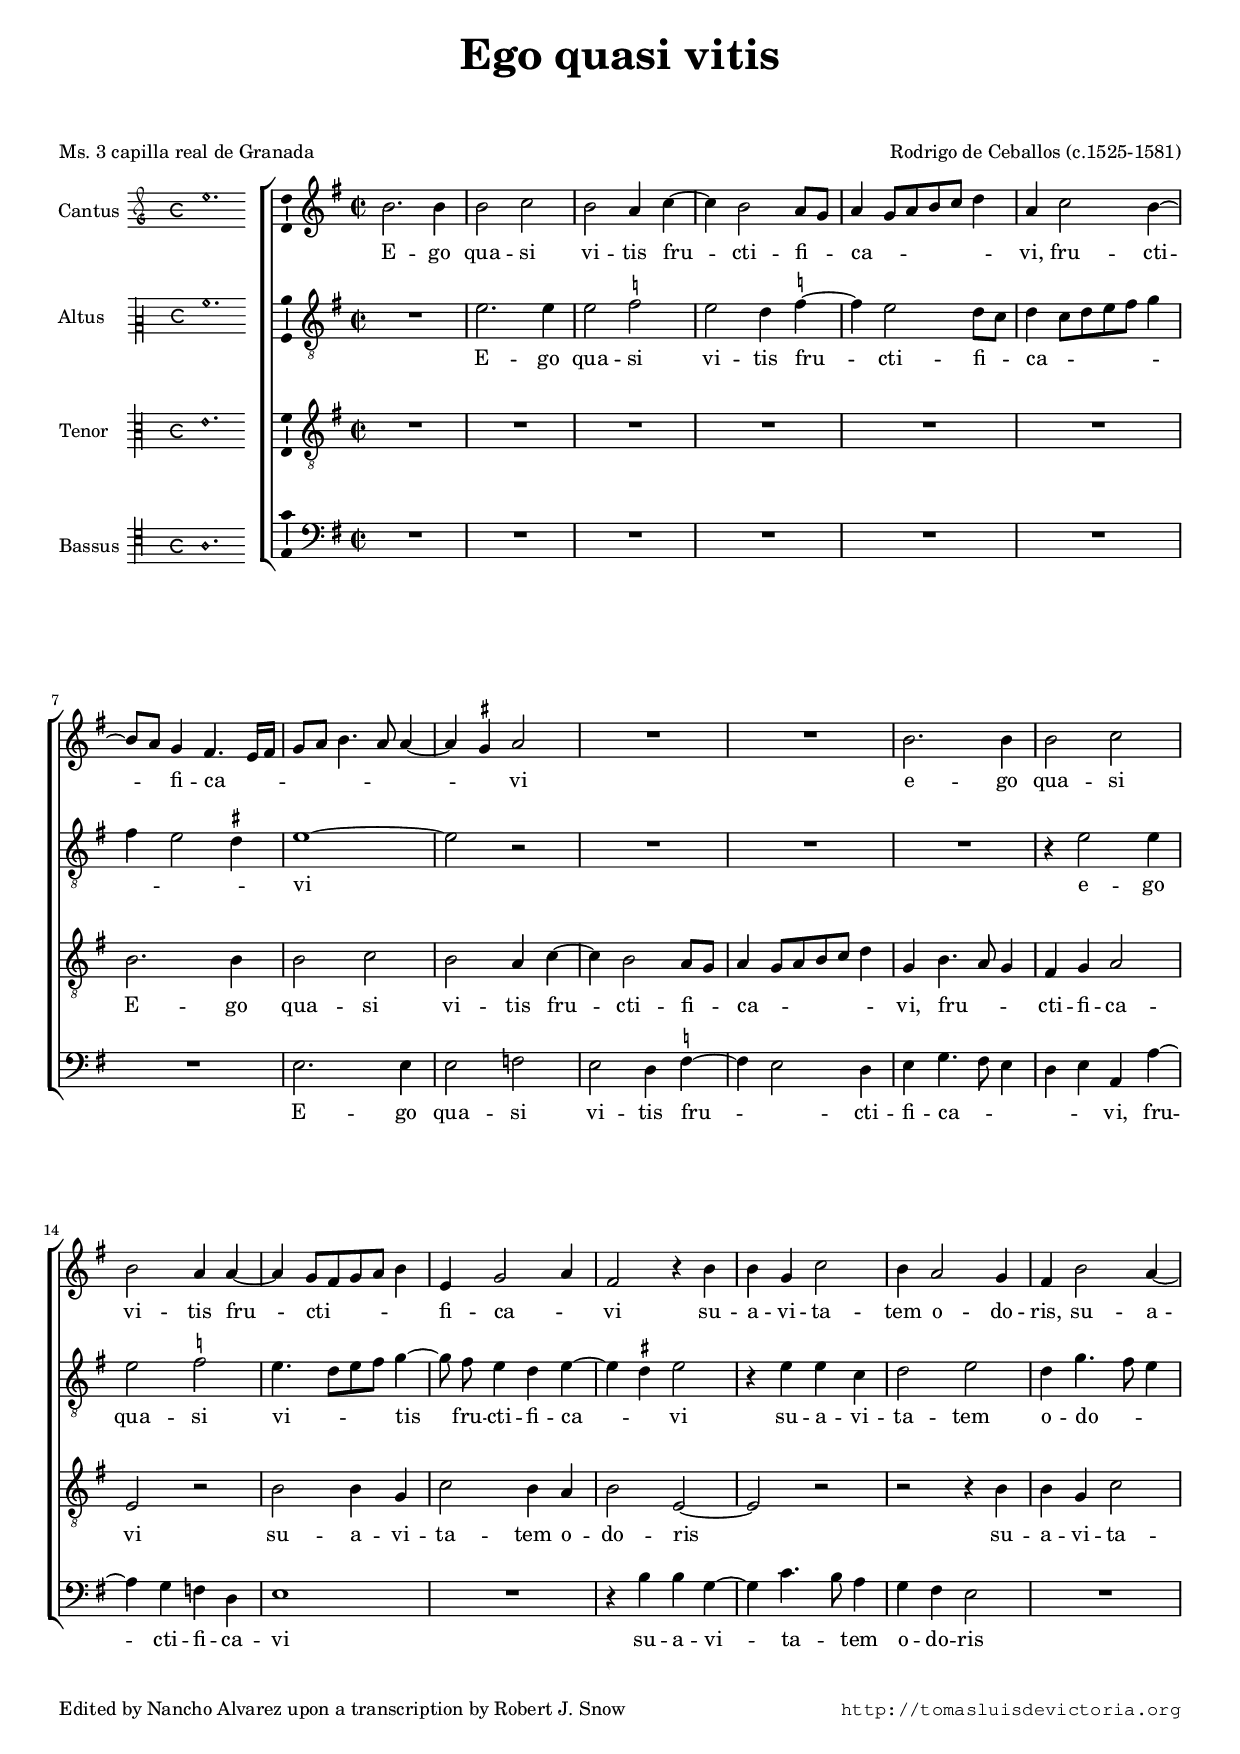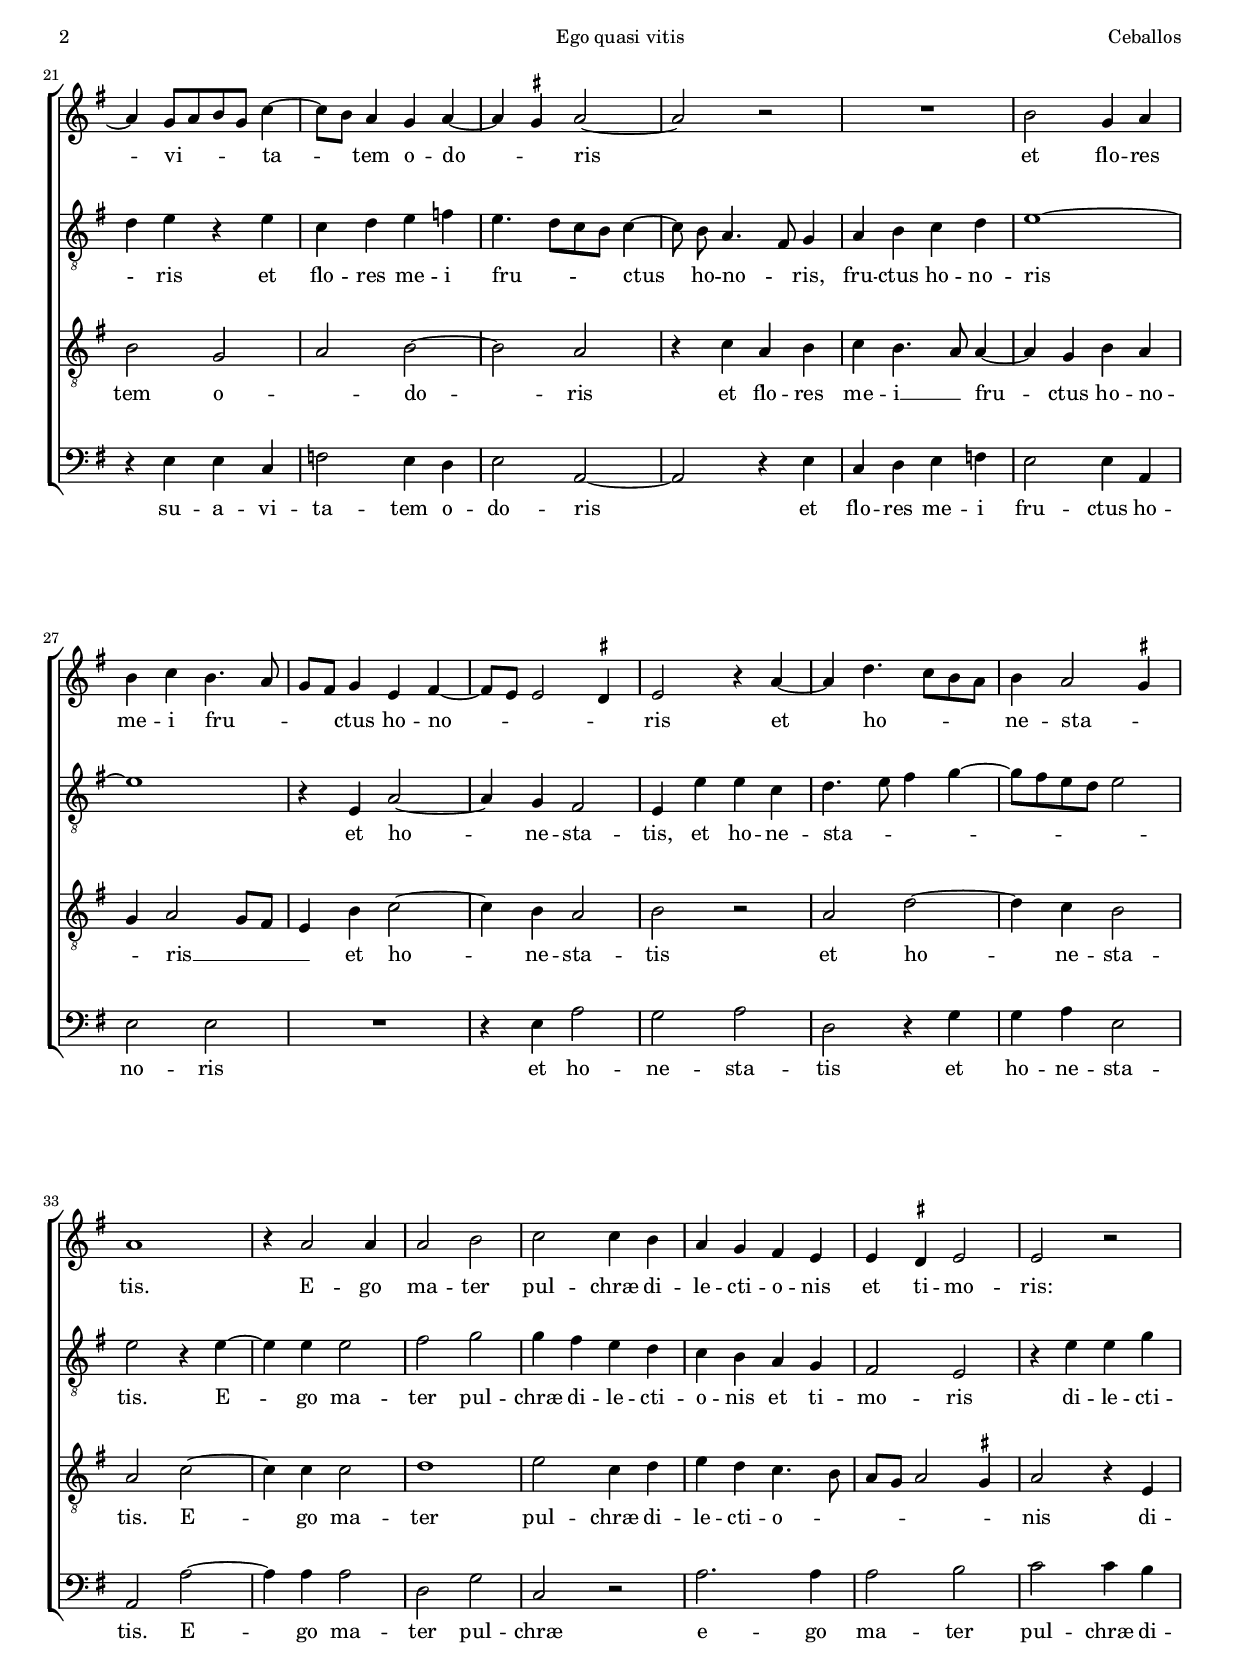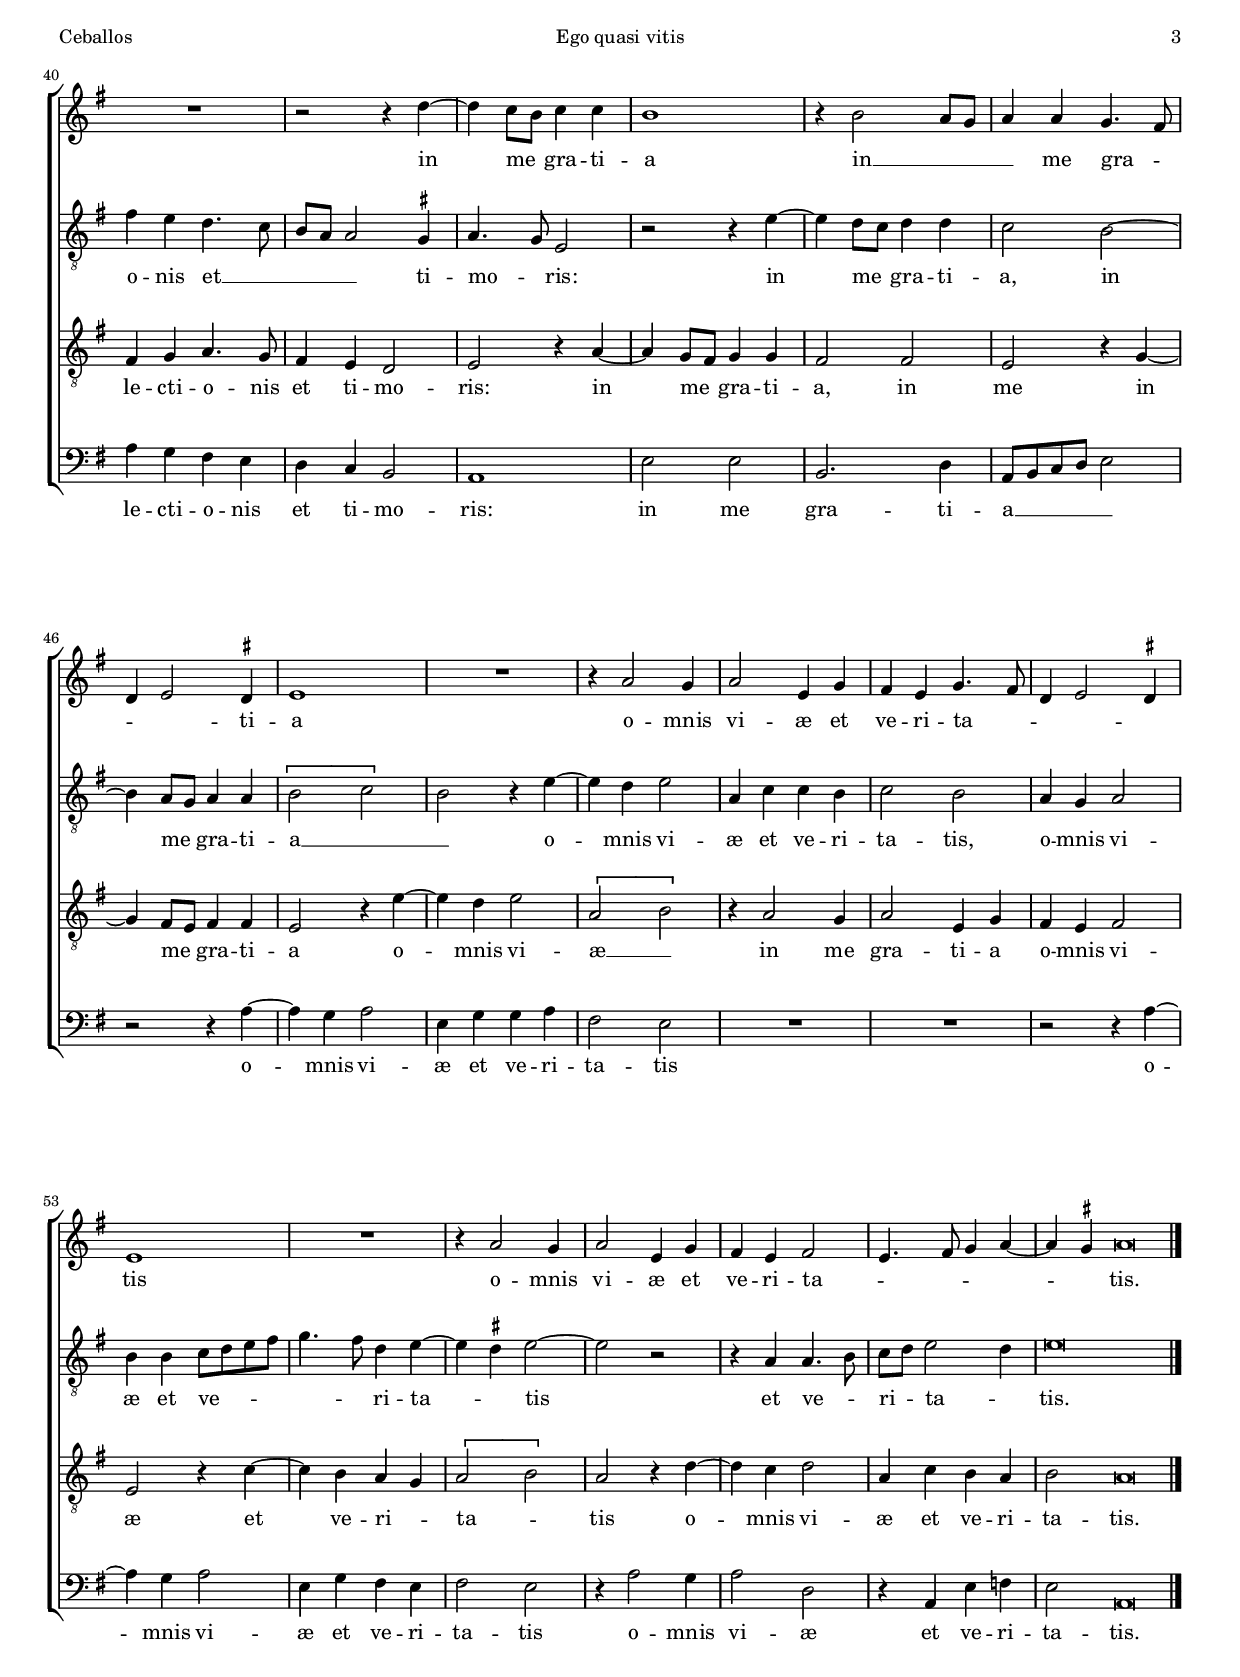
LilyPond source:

\version "2.18.0"

#(set-default-paper-size "a4")
#(set-global-staff-size 16.4)
#(ly:set-option 'point-and-click #f)
%mobile -s15.5 -i3.2

italicas=\override LyricText.font-shape = #'italic
rectas=\override LyricText.font-shape = #'upright
ss=\once \set suggestAccidentals = ##t
incipitwidth = 20
mtempo={\tempo 4 = 100}
mtempob={\tempo 4 = 50}
mt=#(define-music-function (parser location offset) (number?) ; move lyric text
      #{ \once \override LyricText.X-offset = -$offset #})

htitle="Ego quasi vitis"
hcomposer="Ceballos"

\header {
	title=\markup{\fontsize #3 "Ego quasi vitis"}
	%subtitle=""
	subsubtitle=\markup{\null \vspace #2 }
	composer="Rodrigo de Ceballos (c.1525-1581)"
        pdfauthor=\composer
	%opus="(-)"
	poet=\markup{"Ms. 3 capilla real de Granada"}
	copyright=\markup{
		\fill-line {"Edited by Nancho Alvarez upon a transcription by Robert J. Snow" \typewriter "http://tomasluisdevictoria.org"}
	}
%	tagline=""
}

global={\key c \major \time 2/2 \skip 1*59
	%\override Score.TimeSignature.break-visibility = #'#(#f #t #t)
	\bar "|."
}


cantus=\relative c''{
	e2. e4
	e2 f
	e d4 f ~
	f4 e2 d8 c
	d4 c8[ d e f] g4
	d4 f2 e4 ~
	e8 d c4 b4. a16 b
	c8 d e4. d8 d4 ~
	d \ss cis4 d2
	R1*2
	e2. e4
	e2 f
	e d4 d ~
	d c8[ b c d] e4
	a,4 c2 d4
	b2 r4 e
	e c f2
	e4 d2 c4
	b e2 d4 ~
	d c8[ d e c] f4 ~
	f8 e d4 c d ~
	d \ss cis4 d2 ~
	d r
	R1
	e2 c4 d
	e f e4. d8
	c b c4 a b ~
	b8 a a2 \ss gis4
	a2 r4 d ~
	d g4. f8 e d
	e4 d2 \ss cis4
	d1
	r4 d2 d4
	d2 e
	f f4 e
	d c b a
	a \ss gis a2
	a r
	R1
	r2 r4 g' ~
	g f8 e f4 f
	e1
	r4 e2 d8 c
	d4 d c4. b8
	g4 a2 \ss gis4
	a1
	R1
	r4 d2 c4
	d2 a4 c
	b a c4. b8
	g4 a2 \ss gis4
	a1
	R1
	r4 d2 c4
	d2 a4 c
	b a b2
	a4. b8 c4 d ~
	d \ss cis \mtempob d\breve*1/4
}

altus=\relative c''{
	R1
	a2. a4
	a2 \ss bes
	a2 g4 \ss bes ~
	bes4 a2 g8 f
	g4 f8[ g a b] c4
	b4 a2 \ss gis4
	a1 ~
	a2 r
	R1*3
	r4 a2 a4
	a2 \ss bes
	a4. g8[ a b] c4 ~
	c8 \noBeam b a4 g a ~
	a \ss gis a2
	r4 a a f
	g2 a
	g4 c4. b8 a4
	g a r a
	f g a bes
	a4. g8[ f e] f4 ~
	f8 \noBeam e d4. b8 c4
	d4 e f g
	a1 ~
	a
	r4 a, d2 ~
	d4 c b2
	a4 a' a f
	g4. a8 b4 c ~
	c8 b a g a2
	a r4 a ~
	a4 a a2
	b c
	c4 b a g
	f e d c
	b2 a
	r4 a' a c
	b a g4. f8
	e d d2 \ss cis4
	d4. c8 a2
	r2 r4 a' ~
	a4 g8 f g4 g
	f2 e ~
	e4 d8 c d4 d
	\[e2 f\]
	e2 r4 a ~
	a g a2
	d,4 f f e
	f2 e
	d4 c d2
	e4 e f8 g a b
	c4. b8 g4 a ~
	a \ss gis a2 ~
	a r
	r4 d, d4. e8
	f g a2 g4
	a\breve*1/2
}

tenor=\relative c'{
	R1*6
	e2. e4
	e2 f
	e d4 f ~
	f4 e2 d8 c
	d4 c8[ d e f] g4
	c, e4. d8 c4
	b c d2
	a r
	e' e4 c
	f2 e4 d
	e2 a, ~
	a r
	r2 r4 e' 
	e c f2
	e c
	d e ~
	e d
	r4 f d e
	f4 e4. d8 d4 ~
	d c e d
	c d2 c8 b
	a4 e' f2 ~
	f4 e d2
	e r
	d2 g ~
	g4 f e2
	d f ~
	f4 f f2
	g1
	a2 f4 g
	a g f4. e8
	d8 c d2 \ss cis4
	d2 r4 a
	b c d4. c8
	b4 a g2
	a r4 d ~
	d4 c8 b c4 c
	b2 b
	a r4 c ~
	c b8 a b4 b
	a2 r4 a' ~
	a g a2
	\[d,2 e\]
	r4 d2 c4
	d2 a4 c
	b a b2
	a r4 f' ~
	f4 e d c
	\[d2 e\]
	d2 r4 g ~
	g4 f g2
	d4 f e d
	e2 d\breve*1/4
}

bassus=\relative c'{
	R1*7
	a2. a4
	a2 bes
	a2 g4 \ss bes ~
	bes4 a2 g4
	a c4. b8 a4
	g4 a d, d' ~
	d c bes g
	a1
	R1
	r4 e' e c ~
	c f4. e8 d4
	c4 b a2
	R1
	r4 a a f
	bes2 a4 g
	a2 d, ~
	d r4 a'
	f4 g a bes
	a2 a4 d,
	a'2 a
	R1
	r4 a d2
	c d
	g, r4 c
	c d a2
	d, d' ~
	d4 d d2
	g, c
	f,2 r
	d'2. d4
	d2 e
	f f4 e 
	d c b a
	g f e2
	d1
	a'2 a
	e2. g4
	d8 e f g a2
	r2 r4 d ~
	d4 c d2
	a4 c c d 
	b2 a
	R1*2
	r2 r4 d ~
	d c d2
	a4 c b a
	b2 a
	r4 d2 c4
	d2 g,
	r4 d a' bes
	a2 d,\breve*1/4
}

textocantus=\lyricmode{
E -- go qua -- si vi -- tis
fru -- cti -- fi -- _ ca -- _ _ _ _ _ vi,
fru -- \mt #.5 cti -- _ fi -- ca -- _ _ _ _ _ _ _ _ vi
e -- go qua -- si vi -- tis fru -- cti -- _ _ _ _ fi -- ca -- _ vi
su -- a -- vi -- ta -- tem o -- do -- ris,
su -- a -- vi -- _ _ _ ta -- _ tem o -- do -- _ ris
et flo -- res me -- i fru -- _ _ _ ctus ho -- no -- _ _ _ ris
et ho -- _ _ _ ne -- sta -- _ tis.
E -- go ma -- ter pul -- chræ di -- le -- cti -- o -- nis
et ti -- mo -- ris:
in me _ gra -- ti -- a
in __ _ _ _ me gra -- _ _ _ ti -- a
o -- mnis vi -- æ et ve -- ri -- ta -- _ _ _ _ tis
o -- mnis vi -- æ et ve -- ri -- ta -- _ _ _ _ _ tis.
}

textoaltus=\lyricmode{
E -- go qua -- si vi -- tis fru -- cti -- fi -- _ ca -- _ _ _ _ _ _ _ _ vi
e -- go qua -- si vi -- _ _ _ tis fru -- cti -- fi -- ca -- _ vi
su -- a -- vi -- ta -- tem o -- do -- _ _ _ ris
et flo -- res me -- i fru -- _ _ _ ctus ho -- no -- _ ris,
fru -- ctus ho -- no -- ris
et ho -- ne -- sta -- tis,
et ho -- ne -- sta -- _ _ _ _ _ _ _ tis.
E -- go ma -- ter pul -- chræ di -- le -- cti -- o -- nis
et ti -- mo -- ris
di -- le -- cti -- o -- nis et __ _ _ _ _ ti -- mo -- _ ris:
in me _ gra -- ti -- a,
in me _ gra -- ti -- a __ _ _ 
o -- mnis vi -- æ et ve -- ri -- ta -- tis,
o -- mnis vi -- æ et ve -- _ _ _ _ _ ri -- ta -- _ tis
et ve -- _ ri -- _ ta -- _ tis.
}

textotenor=\lyricmode{
E -- go qua -- si vi -- tis
fru -- cti -- fi -- _ ca -- _ _ _ _ _ vi,
fru -- _ _ cti -- fi -- ca -- vi
su -- a -- vi -- ta -- tem o -- do -- ris
su -- a -- vi -- ta -- tem o -- _ do -- ris
et flo -- res me -- i __ _ fru -- ctus ho -- no -- _ ris __ _ _ _
et ho -- ne -- sta -- tis
et ho -- ne -- sta -- tis.
E -- go ma -- ter pul -- chræ di -- le -- cti -- o -- _ _ _ _ _ nis
di -- le -- cti -- o -- nis et ti -- mo -- ris:
in me _ gra -- ti -- a,
in me
in me _ gra -- ti -- a 
o -- mnis vi -- æ __ _
in me gra -- ti -- a o -- mnis vi -- æ
et ve -- ri -- _ ta -- _ tis
o -- mnis vi -- æ et ve -- ri -- ta -- tis.
}

textobassus=\lyricmode{
E -- go qua -- si vi -- tis fru -- _ cti -- fi -- ca -- _ _ _ _ vi,
\mt #.5 fru -- cti -- fi -- ca -- vi
su -- a -- vi -- ta -- _ tem o -- do -- ris
su -- a -- vi -- ta -- tem o -- do -- ris
et flo -- res me -- i fru -- ctus ho -- no -- ris
et ho -- ne -- sta -- tis
et ho -- ne -- sta -- tis.
E -- go ma -- ter pul -- chræ
e -- go ma -- ter pul -- chræ di -- le -- cti -- o -- nis 
et ti -- mo -- ris:
in me gra -- ti -- a __ _ _ _ _ 
o -- mnis vi -- æ et ve -- ri -- ta -- tis
o -- mnis vi -- æ et ve -- ri -- ta -- tis
o -- mnis vi -- æ et ve -- ri -- ta -- tis.
}


incipitcantus=\markup{
	\score{
		{ 
		\set Staff.instrumentName="Cantus "
		\override NoteHead.style = #'neomensural
		\override Staff.TimeSignature.style = #'neomensural
		\cadenzaOn 
		\clef "petrucci-g"
		\key c \major
		\time 4/4
                e''1.
		} 

	\layout { line-width=\incipitwidth indent = 0 }
	}
}

incipitaltus=\markup{
	\score{
		{ 
		\set Staff.instrumentName="Altus    "
		\override NoteHead.style = #'neomensural 
		\override Staff.TimeSignature.style = #'neomensural
		\cadenzaOn 
		\clef "petrucci-c2"
		\key c \major
		\time 4/4
               a'1.
		} 
	\layout { line-width=\incipitwidth indent = 0 }
	}
}


incipittenor=\markup{
	\score{
		{ 
		\set Staff.instrumentName="Tenor   "
		\override NoteHead.style = #'neomensural 
		\override Staff.TimeSignature.style = #'neomensural
		\cadenzaOn 
		\clef "petrucci-c3"
		\key c \major
		\time 4/4
                e'1.
		} 
	\layout { line-width=\incipitwidth indent=0 }
	}
}

incipitbassus=\markup{
	\score{
		{ 
		\set Staff.instrumentName="Bassus "
		\override NoteHead.style = #'neomensural
		\override Staff.TimeSignature.style = #'neomensural
		\cadenzaOn 
		\clef "petrucci-c4"
		\key c \major
		\time 4/4
                a1.
		} 
	\layout { line-width=\incipitwidth indent = 0 }
	}
}

%\layout {
%       \context {\Voice
%               \remove Ligature_bracket_engraver
%               \consists Mensural_ligature_engraver
%       }
%       line-width=\incipitwidth
%       indent = 0
%}

\score {\transpose c' g{
\new ChoirStaff<<

	\new Staff <<\global
	\new Voice="v1" {
		\set Staff.instrumentName=\incipitcantus
		\clef "treble"
		\cantus }
	\new Lyrics \lyricsto "v1" {\textocantus }
	>>

	\new Staff <<\global
	\new Voice="v2" {
		\set Staff.instrumentName=\incipitaltus
		\clef "G_8"
		\altus }
	\new Lyrics \lyricsto "v2" {\textoaltus }
	>>
	
	\new Staff <<\global
	\new Voice="v3" {
		\set Staff.instrumentName=\incipittenor
		\clef "G_8"
		\tenor }
	\new Lyrics \lyricsto "v3" {\textotenor }
	>>

	\new Staff <<\global
	\new Voice="v4" {
		\set Staff.instrumentName=\incipitbassus
		\clef "bass"
		\bassus }
	\new Lyrics \lyricsto "v4" {\textobassus }
	>>
	
>>

	} % transpose

\layout{ 
	\context {\Lyrics 
		\override VerticalAxisGroup.staff-affinity = #UP
		\override VerticalAxisGroup.nonstaff-relatedstaff-spacing =
			#'((basic-distance . 0) (minimum-distance . 0) (padding . 1))
		\override LyricText.font-size = #1.2
		\override LyricHyphen.minimum-distance = #0.5
	}
	\context {\Score 
		tempoHideNote = ##t
		\override BarNumber.padding = #2 
	}
	\context {\Voice 
		%melismaBusyProperties = #'()
		%autoBeaming = ##f
	}
	\context {\Staff 
                %\RemoveEmptyStaves
                %\override VerticalAxisGroup.remove-first = ##t
		\override VerticalAxisGroup.staff-staff-spacing =
			#'((basic-distance . 11) (minimum-distance . 0) (padding . 1))
		\consists Ambitus_engraver 
		\override LigatureBracket.padding = #1
	}
}

%\midi { \mtempo }

}


\paper{
	evenHeaderMarkup=\markup  \fill-line { \fromproperty #'page:page-number-string \htitle \hcomposer }
	oddHeaderMarkup= \markup  \fill-line { \on-the-fly #not-first-page \hcomposer \on-the-fly #not-first-page \htitle \on-the-fly #not-first-page \fromproperty #'page:page-number-string }
	%system-count=20
	%page-count = 8
	ragged-last-bottom = ##f
	indent=3.6\cm
	system-system-spacing =
	#'((basic-distance . 20) (minimum-distance . 0) (padding . 5))
	top-system-spacing = % header
	#'((basic-distance . 8) (minimum-distance . 0) (padding . 0))
	last-bottom-spacing = % footer
	#'((basic-distance . 12) (minimum-distance . 0) (padding . 0))
	markup-system-spacing.padding = #1.5
}
